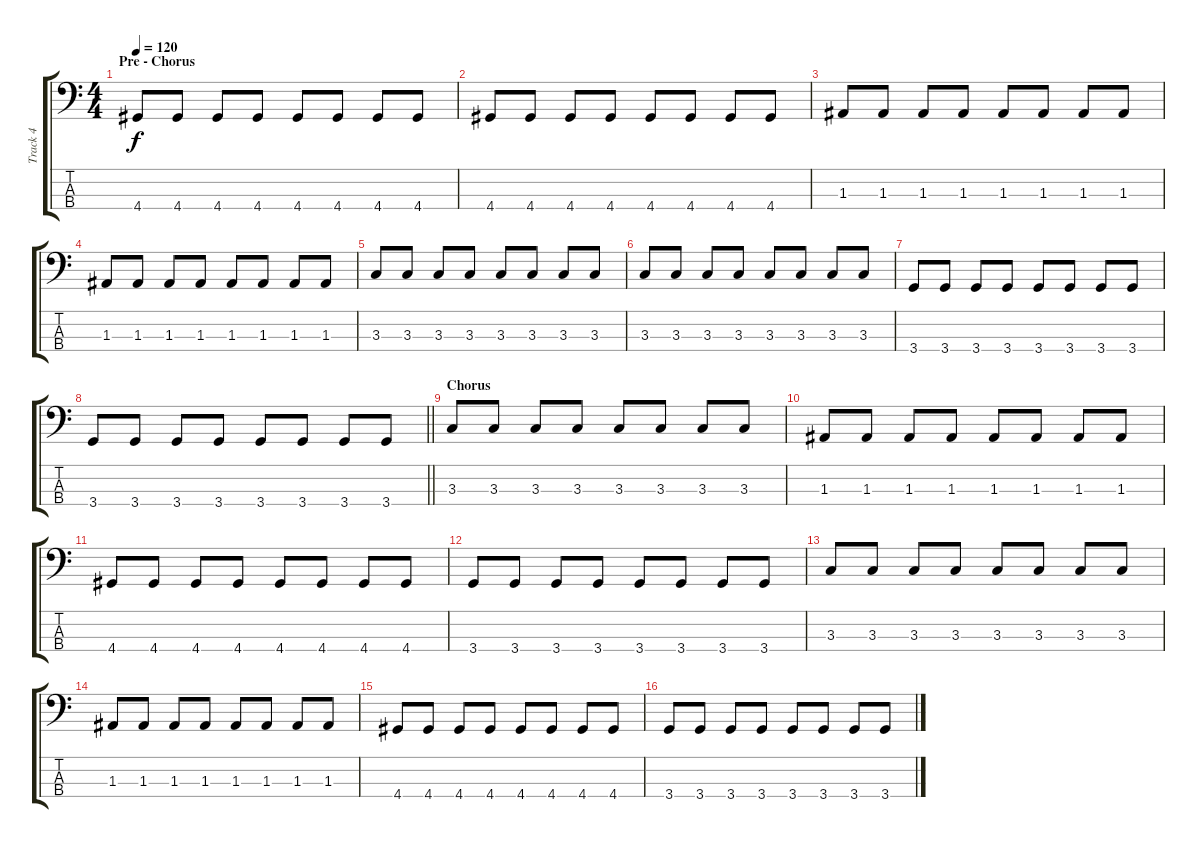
\track ("Track 4" "Track 4") {instrument electricbassfinger}
\staff {score tabs}
\tuning (G2 D2 A1 E1) {hide}
\ts (4 4)
\section ("" "Pre - Chorus")
\tempo 120
\clef f4
\ks c
4.4.8{dy f} 4.4.8 4.4.8 4.4.8 4.4.8 4.4.8 4.4.8 4.4.8 |
4.4.8 4.4.8 4.4.8 4.4.8 4.4.8 4.4.8 4.4.8 4.4.8 |
1.3.8 1.3.8 1.3.8 1.3.8 1.3.8 1.3.8 1.3.8 1.3.8 |
1.3.8 1.3.8 1.3.8 1.3.8 1.3.8 1.3.8 1.3.8 1.3.8 |
3.3.8 3.3.8 3.3.8 3.3.8 3.3.8 3.3.8 3.3.8 3.3.8 |
3.3.8 3.3.8 3.3.8 3.3.8 3.3.8 3.3.8 3.3.8 3.3.8 |
3.4.8 3.4.8 3.4.8 3.4.8 3.4.8 3.4.8 3.4.8 3.4.8 |
\barLineRight lightlight
3.4.8 3.4.8 3.4.8 3.4.8 3.4.8 3.4.8 3.4.8 3.4.8 |
\section ("" "Chorus")
3.3.8 3.3.8 3.3.8 3.3.8 3.3.8 3.3.8 3.3.8 3.3.8 |
1.3.8 1.3.8 1.3.8 1.3.8 1.3.8 1.3.8 1.3.8 1.3.8 |
4.4.8 4.4.8 4.4.8 4.4.8 4.4.8 4.4.8 4.4.8 4.4.8 |
3.4.8 3.4.8 3.4.8 3.4.8 3.4.8 3.4.8 3.4.8 3.4.8 |
3.3.8 3.3.8 3.3.8 3.3.8 3.3.8 3.3.8 3.3.8 3.3.8 |
1.3.8 1.3.8 1.3.8 1.3.8 1.3.8 1.3.8 1.3.8 1.3.8 |
4.4.8 4.4.8 4.4.8 4.4.8 4.4.8 4.4.8 4.4.8 4.4.8 |
3.4.8 3.4.8 3.4.8 3.4.8 3.4.8 3.4.8 3.4.8 3.4.8
